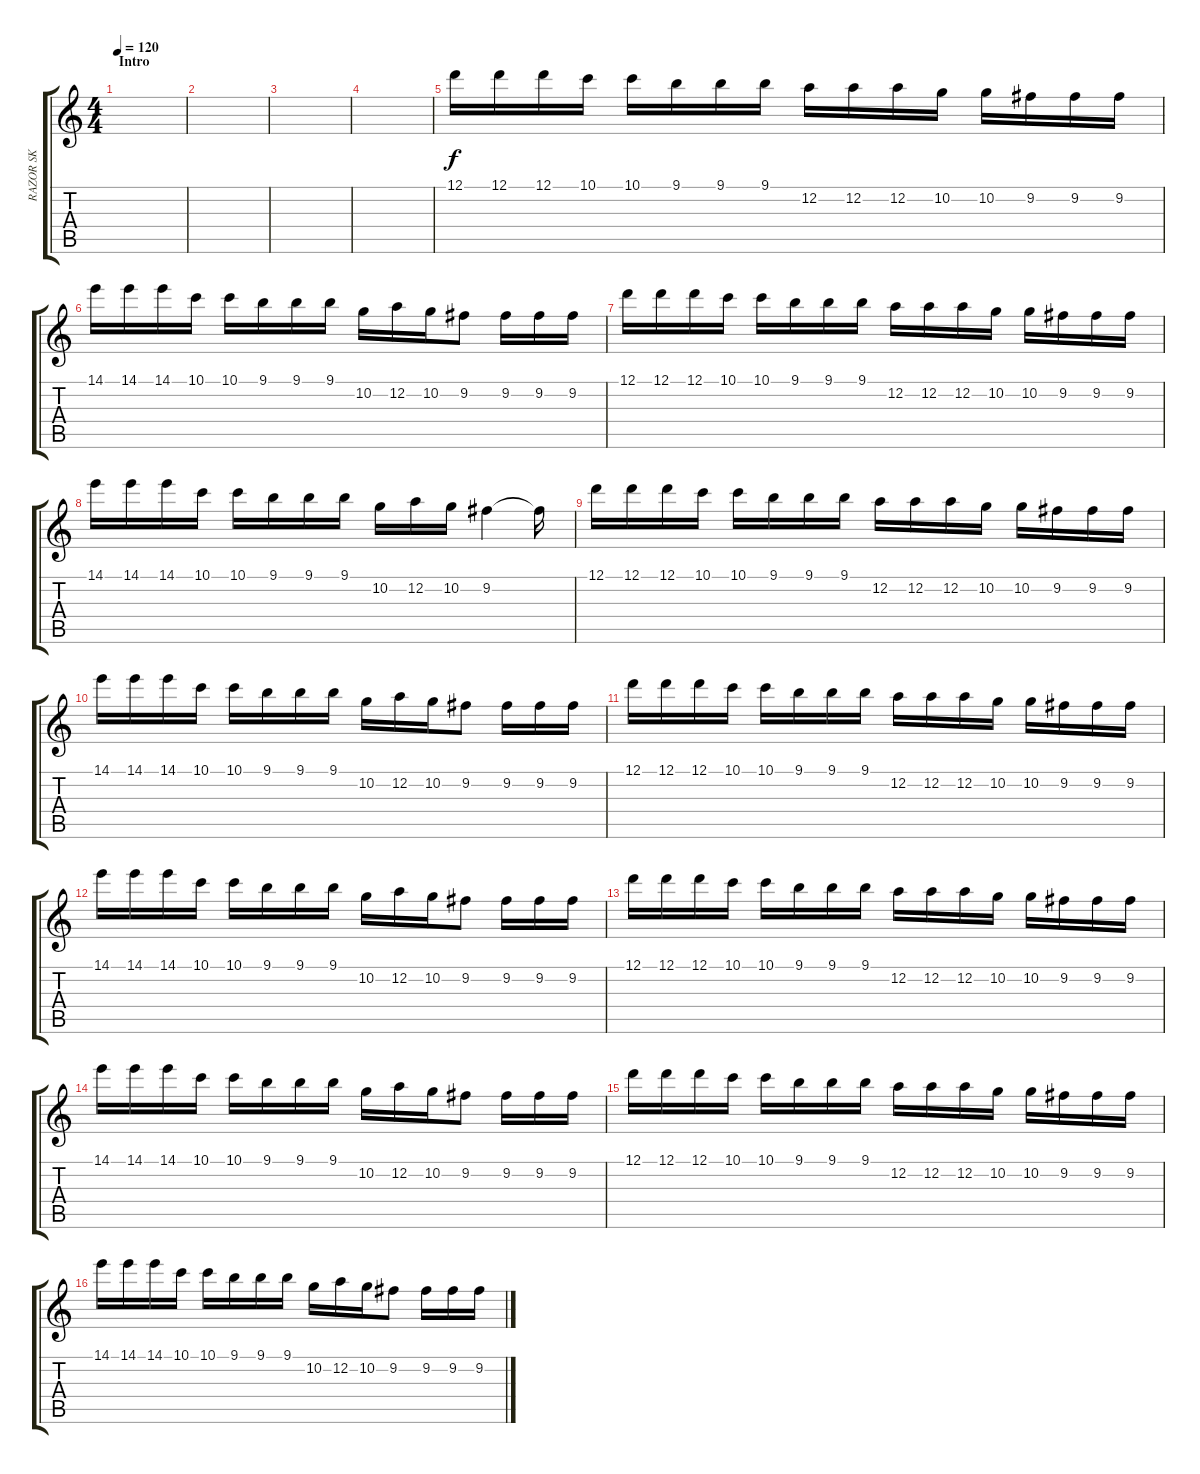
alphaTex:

\track ("RAZOR SK" "RAZOR SK") {instrument distortionguitar}
\staff {score tabs}
\tuning (D4 A3 F3 C3 G2 C2) {hide}
\ts (4 4)
\section ("" "Intro ")
\tempo 120
\tempo 60
\tempo 120
\clef g2
\ks c
|
|
|
|
12.1.16 12.1.16 12.1.16 10.1.16 10.1.16 9.1.16 9.1.16 9.1.16 12.2.16 12.2.16 12.2.16 10.2.16 10.2.16 9.2.16 9.2.16 9.2.16 |
14.1.16 14.1.16 14.1.16 10.1.16 10.1.16 9.1.16 9.1.16 9.1.16 10.2.16 12.2.16 10.2.16 9.2.8 9.2.16 9.2.16 9.2.16 |
12.1.16 12.1.16 12.1.16 10.1.16 10.1.16 9.1.16 9.1.16 9.1.16 12.2.16 12.2.16 12.2.16 10.2.16 10.2.16 9.2.16 9.2.16 9.2.16 |
14.1.16 14.1.16 14.1.16 10.1.16 10.1.16 9.1.16 9.1.16 9.1.16 10.2.16 12.2.16 10.2.16 9.2.4 9.2{t}.16 |
12.1.16 12.1.16 12.1.16 10.1.16 10.1.16 9.1.16 9.1.16 9.1.16 12.2.16 12.2.16 12.2.16 10.2.16 10.2.16 9.2.16 9.2.16 9.2.16 |
14.1.16 14.1.16 14.1.16 10.1.16 10.1.16 9.1.16 9.1.16 9.1.16 10.2.16 12.2.16 10.2.16 9.2.8 9.2.16 9.2.16 9.2.16 |
12.1.16 12.1.16 12.1.16 10.1.16 10.1.16 9.1.16 9.1.16 9.1.16 12.2.16 12.2.16 12.2.16 10.2.16 10.2.16 9.2.16 9.2.16 9.2.16 |
14.1.16 14.1.16 14.1.16 10.1.16 10.1.16 9.1.16 9.1.16 9.1.16 10.2.16 12.2.16 10.2.16 9.2.8 9.2.16 9.2.16 9.2.16 |
12.1.16 12.1.16 12.1.16 10.1.16 10.1.16 9.1.16 9.1.16 9.1.16 12.2.16 12.2.16 12.2.16 10.2.16 10.2.16 9.2.16 9.2.16 9.2.16 |
14.1.16 14.1.16 14.1.16 10.1.16 10.1.16 9.1.16 9.1.16 9.1.16 10.2.16 12.2.16 10.2.16 9.2.8 9.2.16 9.2.16 9.2.16 |
12.1.16 12.1.16 12.1.16 10.1.16 10.1.16 9.1.16 9.1.16 9.1.16 12.2.16 12.2.16 12.2.16 10.2.16 10.2.16 9.2.16 9.2.16 9.2.16 |
14.1.16 14.1.16 14.1.16 10.1.16 10.1.16 9.1.16 9.1.16 9.1.16 10.2.16 12.2.16 10.2.16 9.2.8 9.2.16 9.2.16 9.2.16
